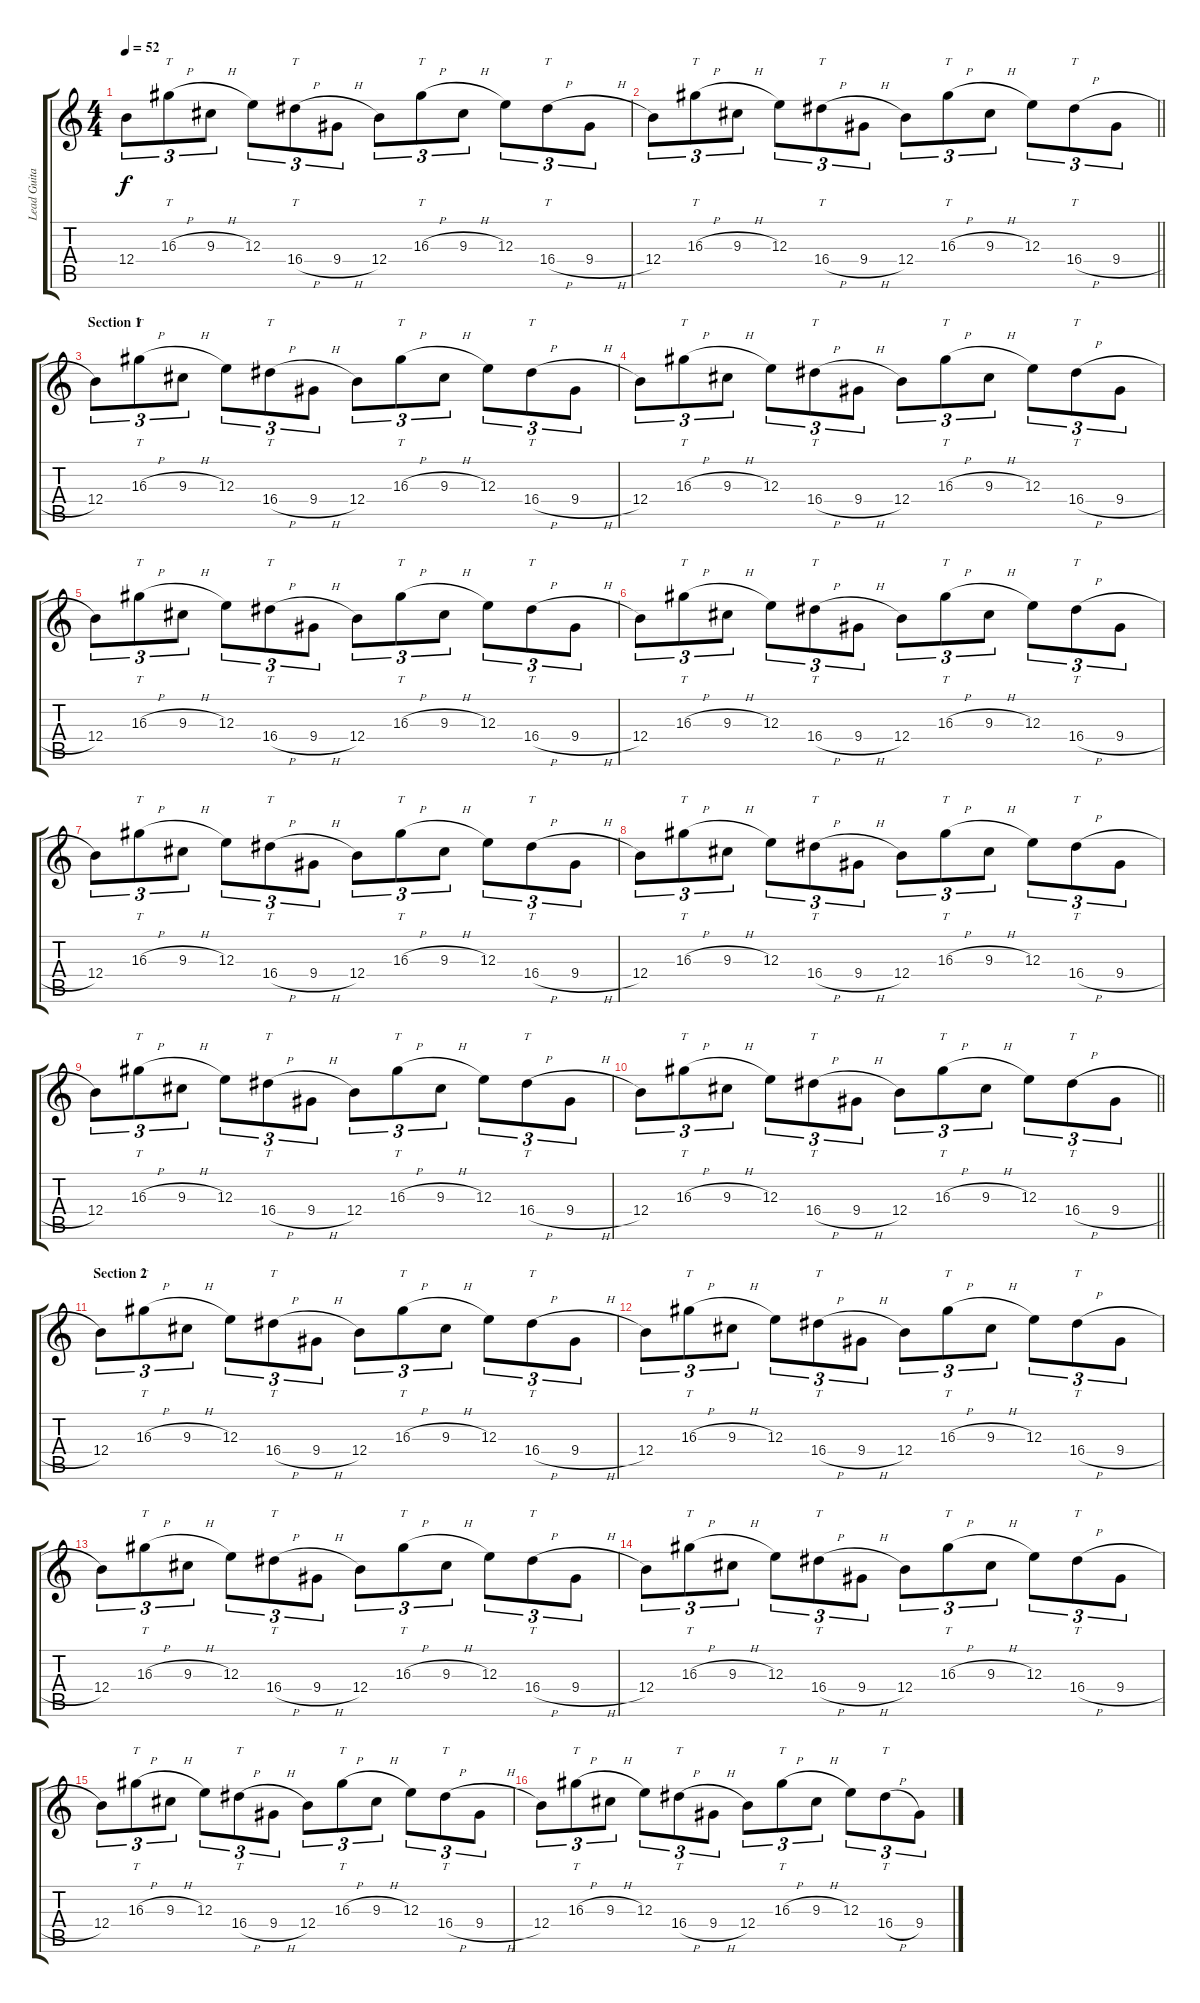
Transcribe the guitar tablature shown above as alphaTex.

\track ("Lead Guitar Delay (Ignore Me)" "Lead Guita") {instrument distortionguitar}
\staff {score tabs}
\tuning (Db4 Ab3 E3 B2 Gb2 Db2) {hide}
\ts (4 4)
\tempo 52
\clef g2
\ks c
12.4.8{tu (3 2) dy f} 16.3{h}.8{tt tu (3 2)} 9.3{h}.8{tu (3 2)} 12.3.8{tu (3 2)} 16.4{h}.8{tt tu (3 2)} 9.4{h}.8{tu (3 2)} 12.4.8{tu (3 2)} 16.3{h}.8{tt tu (3 2)} 9.3{h}.8{tu (3 2)} 12.3.8{tu (3 2)} 16.4{h}.8{tt tu (3 2)} 9.4{h}.8{tu (3 2)} |
\barLineRight lightlight
12.4.8{tu (3 2)} 16.3{h}.8{tt tu (3 2)} 9.3{h}.8{tu (3 2)} 12.3.8{tu (3 2)} 16.4{h}.8{tt tu (3 2)} 9.4{h}.8{tu (3 2)} 12.4.8{tu (3 2)} 16.3{h}.8{tt tu (3 2)} 9.3{h}.8{tu (3 2)} 12.3.8{tu (3 2)} 16.4{h}.8{tt tu (3 2)} 9.4{h}.8{tu (3 2)} |
\section ("" "Section 1")
12.4.8{tu (3 2)} 16.3{h}.8{tt tu (3 2)} 9.3{h}.8{tu (3 2)} 12.3.8{tu (3 2)} 16.4{h}.8{tt tu (3 2)} 9.4{h}.8{tu (3 2)} 12.4.8{tu (3 2)} 16.3{h}.8{tt tu (3 2)} 9.3{h}.8{tu (3 2)} 12.3.8{tu (3 2)} 16.4{h}.8{tt tu (3 2)} 9.4{h}.8{tu (3 2)} |
12.4.8{tu (3 2)} 16.3{h}.8{tt tu (3 2)} 9.3{h}.8{tu (3 2)} 12.3.8{tu (3 2)} 16.4{h}.8{tt tu (3 2)} 9.4{h}.8{tu (3 2)} 12.4.8{tu (3 2)} 16.3{h}.8{tt tu (3 2)} 9.3{h}.8{tu (3 2)} 12.3.8{tu (3 2)} 16.4{h}.8{tt tu (3 2)} 9.4{h}.8{tu (3 2)} |
12.4.8{tu (3 2)} 16.3{h}.8{tt tu (3 2)} 9.3{h}.8{tu (3 2)} 12.3.8{tu (3 2)} 16.4{h}.8{tt tu (3 2)} 9.4{h}.8{tu (3 2)} 12.4.8{tu (3 2)} 16.3{h}.8{tt tu (3 2)} 9.3{h}.8{tu (3 2)} 12.3.8{tu (3 2)} 16.4{h}.8{tt tu (3 2)} 9.4{h}.8{tu (3 2)} |
12.4.8{tu (3 2)} 16.3{h}.8{tt tu (3 2)} 9.3{h}.8{tu (3 2)} 12.3.8{tu (3 2)} 16.4{h}.8{tt tu (3 2)} 9.4{h}.8{tu (3 2)} 12.4.8{tu (3 2)} 16.3{h}.8{tt tu (3 2)} 9.3{h}.8{tu (3 2)} 12.3.8{tu (3 2)} 16.4{h}.8{tt tu (3 2)} 9.4{h}.8{tu (3 2)} |
12.4.8{tu (3 2)} 16.3{h}.8{tt tu (3 2)} 9.3{h}.8{tu (3 2)} 12.3.8{tu (3 2)} 16.4{h}.8{tt tu (3 2)} 9.4{h}.8{tu (3 2)} 12.4.8{tu (3 2)} 16.3{h}.8{tt tu (3 2)} 9.3{h}.8{tu (3 2)} 12.3.8{tu (3 2)} 16.4{h}.8{tt tu (3 2)} 9.4{h}.8{tu (3 2)} |
12.4.8{tu (3 2)} 16.3{h}.8{tt tu (3 2)} 9.3{h}.8{tu (3 2)} 12.3.8{tu (3 2)} 16.4{h}.8{tt tu (3 2)} 9.4{h}.8{tu (3 2)} 12.4.8{tu (3 2)} 16.3{h}.8{tt tu (3 2)} 9.3{h}.8{tu (3 2)} 12.3.8{tu (3 2)} 16.4{h}.8{tt tu (3 2)} 9.4{h}.8{tu (3 2)} |
12.4.8{tu (3 2)} 16.3{h}.8{tt tu (3 2)} 9.3{h}.8{tu (3 2)} 12.3.8{tu (3 2)} 16.4{h}.8{tt tu (3 2)} 9.4{h}.8{tu (3 2)} 12.4.8{tu (3 2)} 16.3{h}.8{tt tu (3 2)} 9.3{h}.8{tu (3 2)} 12.3.8{tu (3 2)} 16.4{h}.8{tt tu (3 2)} 9.4{h}.8{tu (3 2)} |
\barLineRight lightlight
12.4.8{tu (3 2)} 16.3{h}.8{tt tu (3 2)} 9.3{h}.8{tu (3 2)} 12.3.8{tu (3 2)} 16.4{h}.8{tt tu (3 2)} 9.4{h}.8{tu (3 2)} 12.4.8{tu (3 2)} 16.3{h}.8{tt tu (3 2)} 9.3{h}.8{tu (3 2)} 12.3.8{tu (3 2)} 16.4{h}.8{tt tu (3 2)} 9.4{h}.8{tu (3 2)} |
\section ("" "Section 2")
12.4.8{tu (3 2)} 16.3{h}.8{tt tu (3 2)} 9.3{h}.8{tu (3 2)} 12.3.8{tu (3 2)} 16.4{h}.8{tt tu (3 2)} 9.4{h}.8{tu (3 2)} 12.4.8{tu (3 2)} 16.3{h}.8{tt tu (3 2)} 9.3{h}.8{tu (3 2)} 12.3.8{tu (3 2)} 16.4{h}.8{tt tu (3 2)} 9.4{h}.8{tu (3 2)} |
12.4.8{tu (3 2)} 16.3{h}.8{tt tu (3 2)} 9.3{h}.8{tu (3 2)} 12.3.8{tu (3 2)} 16.4{h}.8{tt tu (3 2)} 9.4{h}.8{tu (3 2)} 12.4.8{tu (3 2)} 16.3{h}.8{tt tu (3 2)} 9.3{h}.8{tu (3 2)} 12.3.8{tu (3 2)} 16.4{h}.8{tt tu (3 2)} 9.4{h}.8{tu (3 2)} |
12.4.8{tu (3 2)} 16.3{h}.8{tt tu (3 2)} 9.3{h}.8{tu (3 2)} 12.3.8{tu (3 2)} 16.4{h}.8{tt tu (3 2)} 9.4{h}.8{tu (3 2)} 12.4.8{tu (3 2)} 16.3{h}.8{tt tu (3 2)} 9.3{h}.8{tu (3 2)} 12.3.8{tu (3 2)} 16.4{h}.8{tt tu (3 2)} 9.4{h}.8{tu (3 2)} |
12.4.8{tu (3 2)} 16.3{h}.8{tt tu (3 2)} 9.3{h}.8{tu (3 2)} 12.3.8{tu (3 2)} 16.4{h}.8{tt tu (3 2)} 9.4{h}.8{tu (3 2)} 12.4.8{tu (3 2)} 16.3{h}.8{tt tu (3 2)} 9.3{h}.8{tu (3 2)} 12.3.8{tu (3 2)} 16.4{h}.8{tt tu (3 2)} 9.4{h}.8{tu (3 2)} |
12.4.8{tu (3 2)} 16.3{h}.8{tt tu (3 2)} 9.3{h}.8{tu (3 2)} 12.3.8{tu (3 2)} 16.4{h}.8{tt tu (3 2)} 9.4{h}.8{tu (3 2)} 12.4.8{tu (3 2)} 16.3{h}.8{tt tu (3 2)} 9.3{h}.8{tu (3 2)} 12.3.8{tu (3 2)} 16.4{h}.8{tt tu (3 2)} 9.4{h}.8{tu (3 2)} |
12.4.8{tu (3 2)} 16.3{h}.8{tt tu (3 2)} 9.3{h}.8{tu (3 2)} 12.3.8{tu (3 2)} 16.4{h}.8{tt tu (3 2)} 9.4{h}.8{tu (3 2)} 12.4.8{tu (3 2)} 16.3{h}.8{tt tu (3 2)} 9.3{h}.8{tu (3 2)} 12.3.8{tu (3 2)} 16.4{h}.8{tt tu (3 2)} 9.4{h}.8{tu (3 2)}
